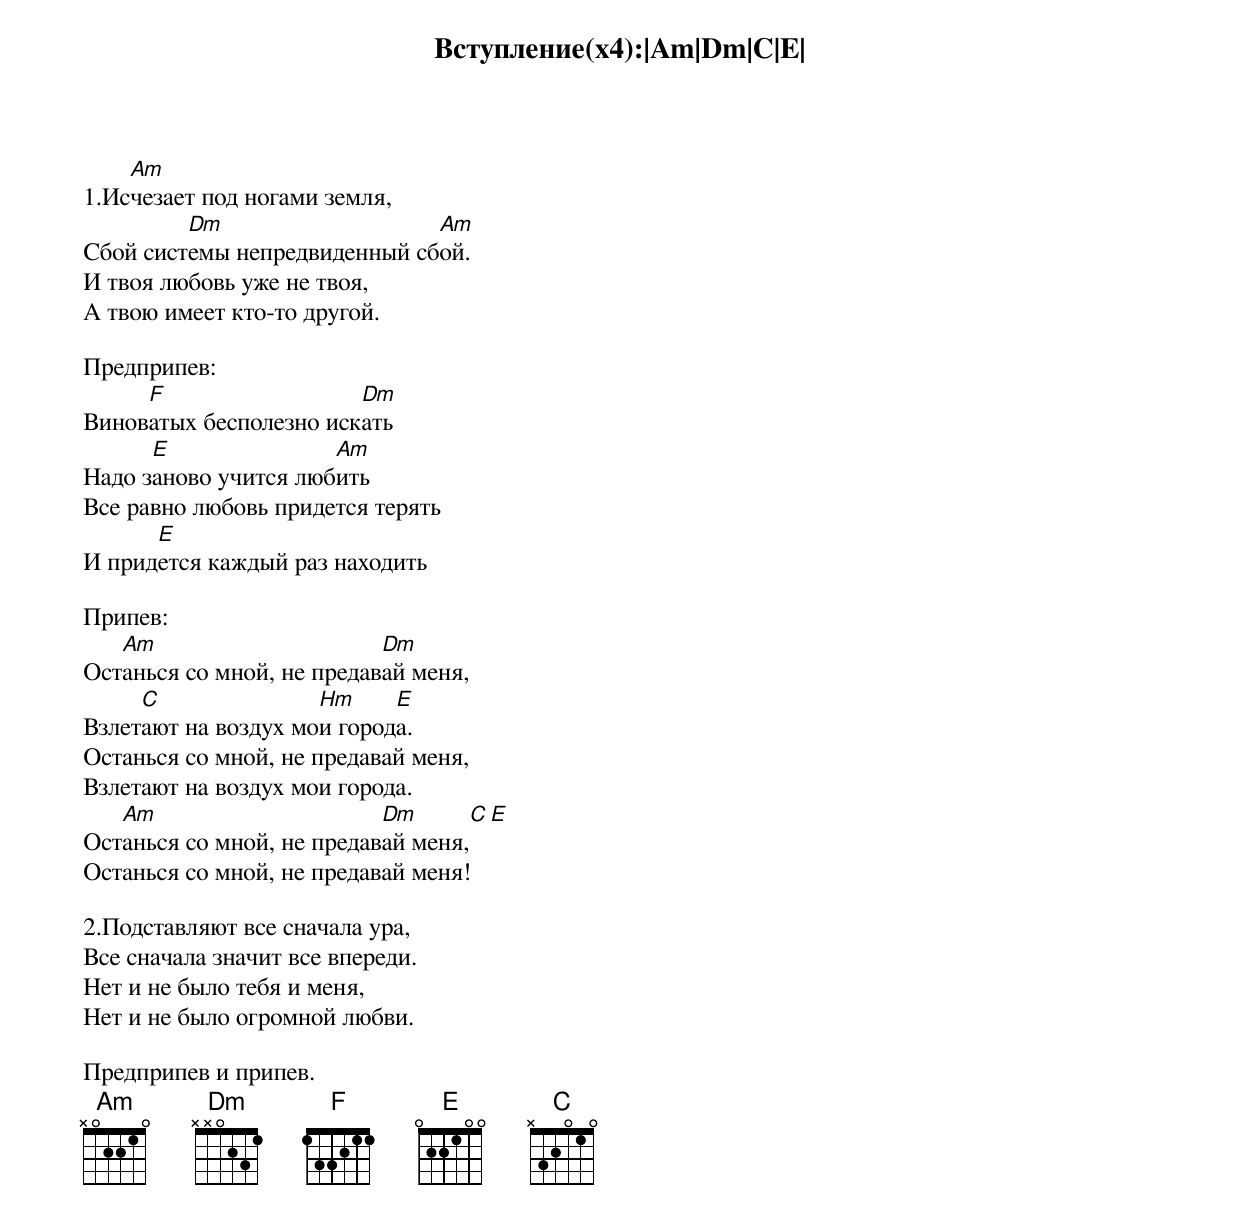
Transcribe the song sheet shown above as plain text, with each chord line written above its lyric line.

Вступление(x4):|Am|Dm|C|E|

    Am
1.Исчезает под ногами земля,
         Dm                   Am
Сбой системы непредвиденный сбой.
И твоя любовь уже не твоя,
А твою имеет кто-то другой.

Предприпев:
     F                  Dm
Виноватых бесполезно искать
      E               Am
Надо заново учится любить
Все равно любовь придется терять
      E
И придется каждый раз находить

Припев:
   Am                      Dm
Останься со мной, не предавай меня,
     C               Hm     E
Взлетают на воздух мои города.
Останься со мной, не предавай меня,
Взлетают на воздух мои города.
   Am                      Dm      C E
Останься со мной, не предавай меня,
Останься со мной, не предавай меня!

2.Подставляют все сначала ура,
Все сначала значит все впереди.
Нет и не было тебя и меня,
Нет и не было огромной любви.

Предприпев и припев.
